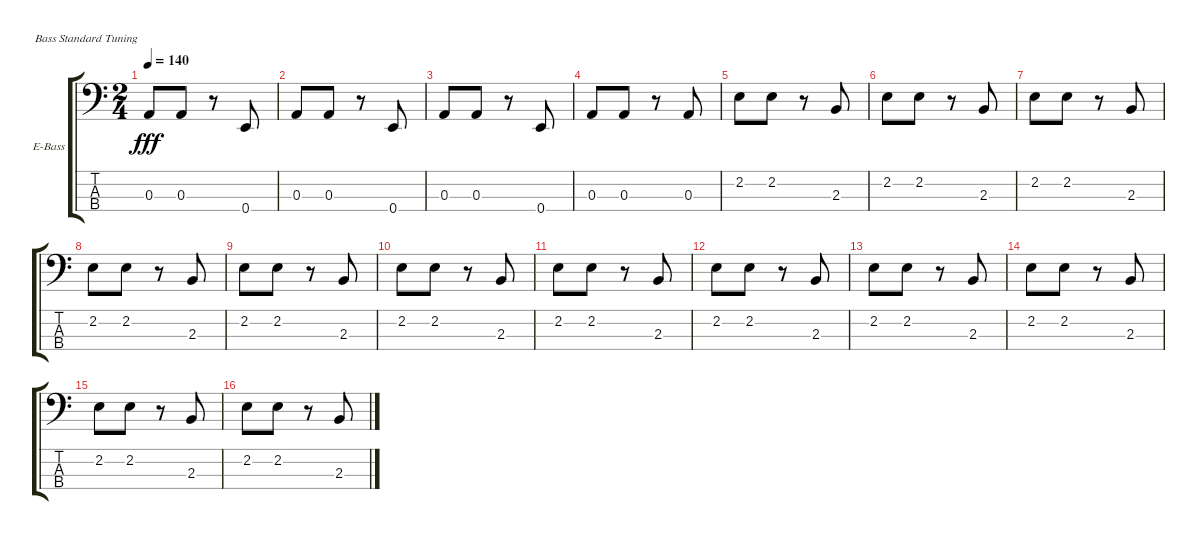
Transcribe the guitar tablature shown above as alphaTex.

\bracketExtendMode groupsimilarinstruments
\firstSystemTrackNameOrientation horizontal
\otherSystemsTrackNameOrientation horizontal
\track ("Бас" "E-Bass") {instrument electricbassfinger}
\staff {score tabs}
\tuning (G2 D2 A1 E1)
\ts (2 4)
\tempo 140
\clef f4
\ks c
0.3.8{dy fff} 0.3.8 r.8 0.4.8 |
0.3.8 0.3.8 r.8 0.4.8 |
0.3.8 0.3.8 r.8 0.4.8 |
0.3.8 0.3.8 r.8 0.3.8 |
2.2.8 2.2.8 r.8 2.3.8 |
2.2.8 2.2.8 r.8 2.3.8 |
2.2.8 2.2.8 r.8 2.3.8 |
2.2.8 2.2.8 r.8 2.3.8 |
2.2.8 2.2.8 r.8 2.3.8 |
2.2.8 2.2.8 r.8 2.3.8 |
2.2.8 2.2.8 r.8 2.3.8 |
2.2.8 2.2.8 r.8 2.3.8 |
2.2.8 2.2.8 r.8 2.3.8 |
2.2.8 2.2.8 r.8 2.3.8 |
2.2.8 2.2.8 r.8 2.3.8 |
2.2.8 2.2.8 r.8 2.3.8
